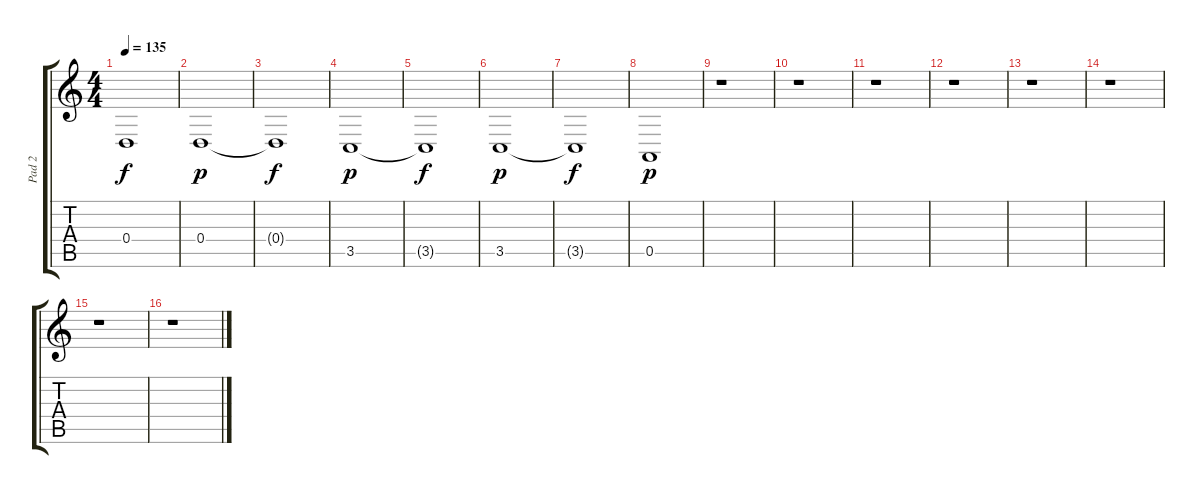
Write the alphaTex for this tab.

\track ("Pad 2" "Pad 2") {instrument pad7halo}
\staff {score tabs}
\tuning (E4 B3 G3 D3 A2 E2) {hide}
\ts (4 4)
\tempo 135
\clef g2
\ks c
0.4{t}.1{dy f} |
0.4.1{dy p volume 1} |
0.4{t}.1{dy f} |
3.5.1{dy p volume 1} |
3.5{t}.1{dy f} |
3.5.1{dy p volume 1} |
3.5{t}.1{dy f} |
0.5.1{dy p volume 1} |
r.1 |
r.1 |
r.1 |
r.1 |
r.1 |
r.1 |
r.1 |
r.1
